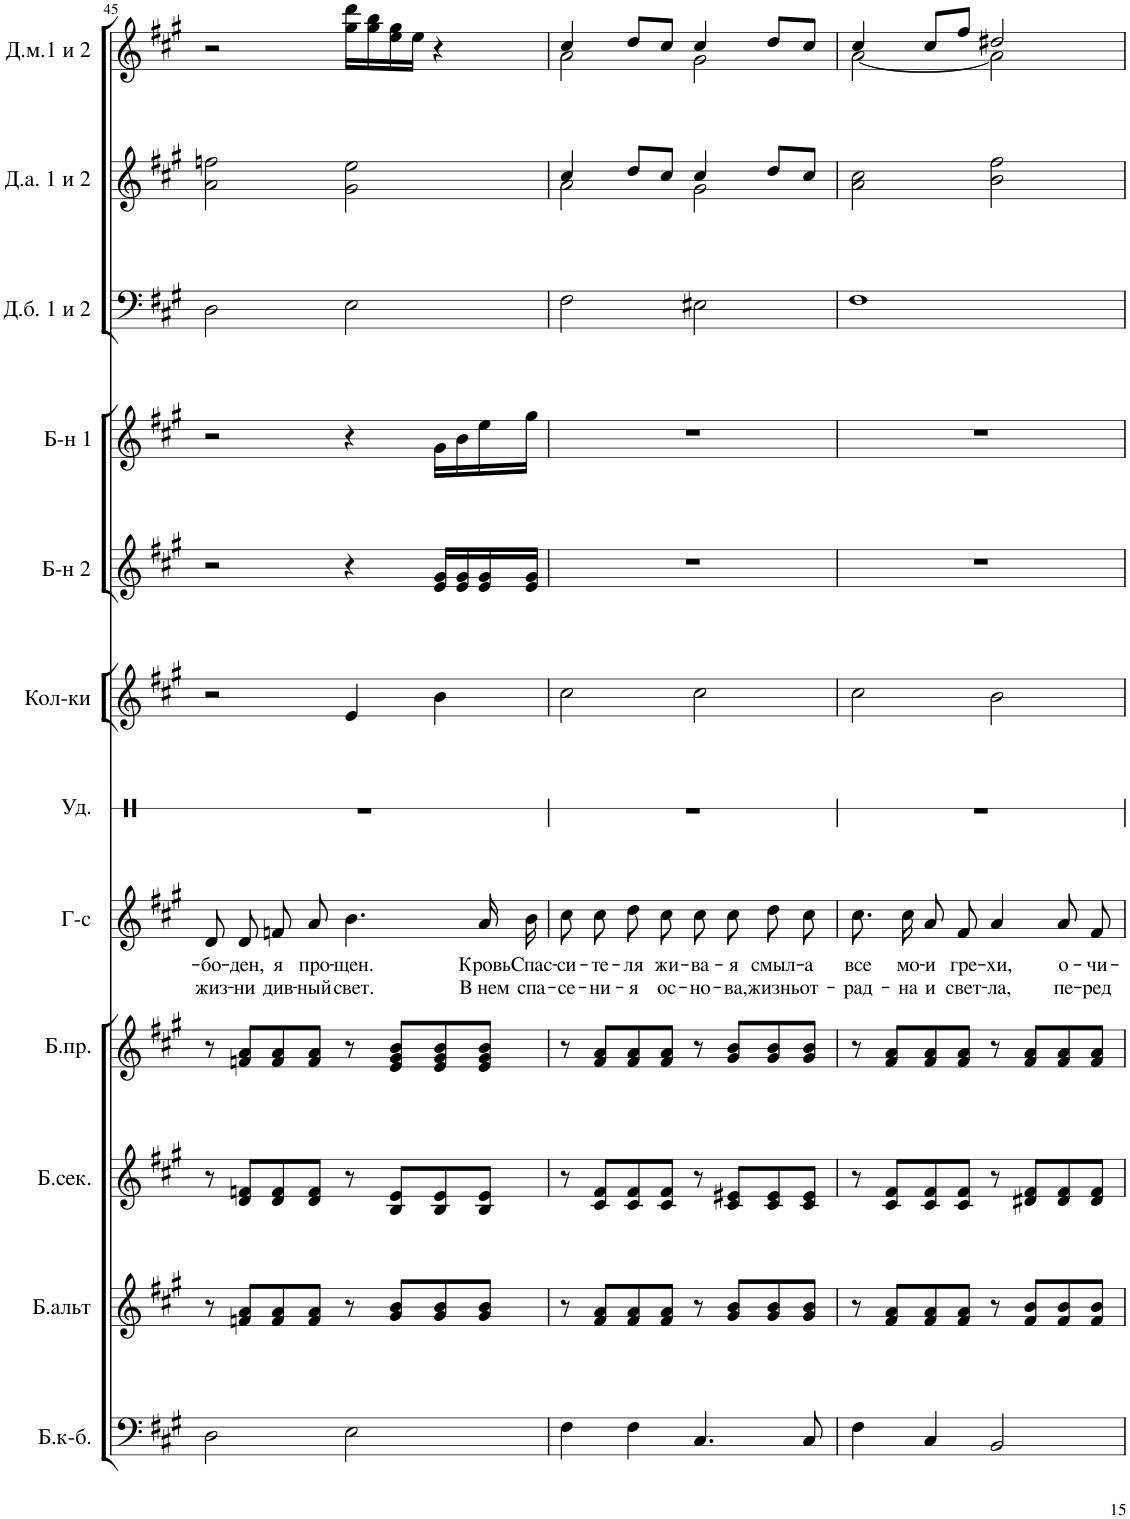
**kern	**kern	**kern	**kern	**kern	**text	**text	**kern	**kern	**kern	**kern	**kern	**kern	**kern
*part12	*part11	*part10	*part9	*part8	*part8	*part8	*part7	*part6	*part5	*part4	*part3	*part2	*part1
*staff12	*staff11	*staff10	*staff9	*staff8	*staff8	*staff8	*staff7	*staff6	*staff5	*staff4	*staff3	*staff2	*staff1
*I"Балалайка к-бас	*I"Балалайка альт	*I"Балалайка секунда	*I"Балалайка прима	*I"Голос	*	*	*I"Ударные	*I"Колокольчики	*I"Баян 2	*I"Баян 1	*I"Д.бас 1 и 2	*I"Д.альт 1 и 2	*I"Д.мал.1 и 2
!!LO:PB:g=z
*clefF4	*clefG2	*clefG2	*clefG2	*clefG2	*	*	*clefX	*clefG2	*clefG2	*clefG2	*clefF4	*clefG2	*clefG2
*k[f#c#g#]	*k[f#c#g#]	*k[f#c#g#]	*k[f#c#g#]	*k[f#c#g#]	*	*	*k[]	*k[f#c#g#]	*k[f#c#g#]	*k[f#c#g#]	*k[f#c#g#]	*k[f#c#g#]	*k[f#c#g#]
*M4/4	*M4/4	*M4/4	*M4/4	*M4/4	*	*	*M4/4	*M4/4	*M4/4	*M4/4	*M4/4	*M4/4	*M4/4
*met(c)	*met(c)	*met(c)	*met(c)	*met(c)	*	*	*met(c)	*met(c)	*met(c)	*met(c)	*met(c)	*met(c)	*met(c)
=45	=45	=45	=45	=45	=45	=45	=45	=45	=45	=45	=45	=45	=45
!	!	!	!	!	!LO:LY:b	!LO:LY:b	!	!	!	!	!	!	!
2D\	8r	8r	8r	8d/L	-бо-	жиз-	1r	2r	2r	2r	2D\	2a\ 2ffn\	2r
!	!	!	!	!	!LO:LY:b	!LO:LY:b	!	!	!	!	!	!	!
.	8fn/ 8a/L	8d/ 8fn/L	8fn/ 8a/L	8d/J	-ден,	-ни	.	.	.	.	.	.	.
!	!	!	!	!	!LO:LY:b	!LO:LY:b	!	!	!	!	!	!	!
.	8f/ 8a/	8d/ 8f/	8f/ 8a/	8fn/L	я	див-	.	.	.	.	.	.	.
!	!	!	!	!	!LO:LY:b	!LO:LY:b	!	!	!	!	!	!	!
.	8f/ 8a/J	8d/ 8f/J	8f/ 8a/J	8a/J	про-	-ный	.	.	.	.	.	.	.
!	!	!	!	!	!LO:LY:b	!LO:LY:b	!	!	!	!	!	!	!
2E\	8r	8r	8r	4.b\	-щен.	свет.	.	4e/	4r	4r	2E\	2g#\ 2ee\	16gg#\ 16ddd\LL
.	.	.	.	.	.	.	.	.	.	.	.	.	16gg#\ 16bb\
.	8g#/ 8b/L	8B/ 8e/L	8e/ 8g#/ 8b/L	.	.	.	.	.	.	.	.	.	16ee\ 16gg#\
.	.	.	.	.	.	.	.	.	.	.	.	.	16ee\JJ
.	8g#/ 8b/	8B/ 8e/	8e/ 8g#/ 8b/	.	.	.	.	4b\	16e/ 16g#/LL	16g#\LL	.	.	4r
.	.	.	.	.	.	.	.	.	16e/ 16g#/	16b\	.	.	.
!	!	!	!	!	!LO:LY:b	!LO:LY:b	!	!	!	!	!	!	!
.	8g#/ 8b/J	8B/ 8e/J	8e/ 8g#/ 8b/J	16a/LL	Кровь	В нем	.	.	16e/ 16g#/	16ee\	.	.	.
!	!	!	!	!	!LO:LY:b	!LO:LY:b	!	!	!	!	!	!	!
.	.	.	.	16b/JJ	Спас-	спа-	.	.	16e/ 16g#/JJ	16gg#\JJ	.	.	.
=46	=46	=46	=46	=46	=46	=46	=46	=46	=46	=46	=46	=46	=46
!	!	!	!	!	!LO:LY:b	!LO:LY:b	!	!	!	!	!	!	!
*	*	*	*	*	*	*	*	*	*	*	*	*^	*^
4F#\	8r	8r	8r	8cc#\L	-си-	-се-	1r	2cc#\	1r	1r	2F#\	4cc#/	2a\	4cc#/	2a\
!	!	!	!	!	!LO:LY:b	!LO:LY:b	!	!	!	!	!	!	!	!	!
.	8f#/ 8a/L	8c#/ 8f#/L	8f#/ 8a/L	8cc#\J	-те-	-ни-	.	.	.	.	.	.	.	.	.
!	!	!	!	!	!LO:LY:b	!LO:LY:b	!	!	!	!	!	!	!	!	!
4F#\	8f#/ 8a/	8c#/ 8f#/	8f#/ 8a/	8dd\L	-ля	-я	.	.	.	.	.	8dd/L	.	8dd/L	.
!	!	!	!	!	!LO:LY:b	!LO:LY:b	!	!	!	!	!	!	!	!	!
.	8f#/ 8a/J	8c#/ 8f#/J	8f#/ 8a/J	8cc#\J	жи-	ос-	.	.	.	.	.	8cc#/J	.	8cc#/J	.
!	!	!	!	!	!LO:LY:b	!LO:LY:b	!	!	!	!	!	!	!	!	!
4.C#/	8r	8r	8r	8cc#\L	-ва-	-но-	.	2cc#\	.	.	2E#X\	4cc#/	2g#\	4cc#/	2g#\
!	!	!	!	!	!LO:LY:b	!LO:LY:b	!	!	!	!	!	!	!	!	!
.	8g#/ 8b/L	8c#/ 8e#X/L	8g#/ 8b/L	8cc#\J	-я	-ва,	.	.	.	.	.	.	.	.	.
!	!	!	!	!	!LO:LY:b	!LO:LY:b	!	!	!	!	!	!	!	!	!
.	8g#/ 8b/	8c#/ 8e#/	8g#/ 8b/	8dd\L	смыл-	жизнь	.	.	.	.	.	8dd/L	.	8dd/L	.
!	!	!	!	!	!LO:LY:b	!LO:LY:b	!	!	!	!	!	!	!	!	!
8C#/	8g#/ 8b/J	8c#/ 8e#/J	8g#/ 8b/J	8cc#\J	-а	от-	.	.	.	.	.	8cc#/J	.	8cc#/J	.
*	*	*	*	*	*	*	*	*	*	*	*	*v	*v	*	*
=47	=47	=47	=47	=47	=47	=47	=47	=47	=47	=47	=47	=47	=47	=47
!	!	!	!	!	!LO:LY:b	!LO:LY:b	!	!	!	!	!	!	!	!
4F#\	8r	8r	8r	8.cc#\L	все	-рад-	1r	2cc#\	1r	1r	1F#	2a\ 2cc#\	4cc#/	[2a\
.	8f#/ 8a/L	8c#/ 8f#/L	8f#/ 8a/L	.	.	.	.	.	.	.	.	.	.	.
!	!	!	!	!	!LO:LY:b	!LO:LY:b	!	!	!	!	!	!	!	!
.	.	.	.	16cc#\Jk	мо-	-на	.	.	.	.	.	.	.	.
!	!	!	!	!	!LO:LY:b	!LO:LY:b	!	!	!	!	!	!	!	!
4C#/	8f#/ 8a/	8c#/ 8f#/	8f#/ 8a/	8a/L	-и	и	.	.	.	.	.	.	8cc#/L	.
!	!	!	!	!	!LO:LY:b	!LO:LY:b	!	!	!	!	!	!	!	!
.	8f#/ 8a/J	8c#/ 8f#/J	8f#/ 8a/J	8f#/J	гре-	свет-	.	.	.	.	.	.	8ff#/J	.
!	!	!	!	!	!LO:LY:b	!LO:LY:b	!	!	!	!	!	!	!	!
2BB/	8r	8r	8r	4a/	-хи,	-ла,	.	2b\	.	.	.	2b\ 2ff#\	2dd#X/	2a\]
.	8f#/ 8b/L	8d#X/ 8f#/L	8f#/ 8a/L	.	.	.	.	.	.	.	.	.	.	.
!	!	!	!	!	!LO:LY:b	!LO:LY:b	!	!	!	!	!	!	!	!
.	8f#/ 8b/	8d#/ 8f#/	8f#/ 8a/	8a/L	о-	пе-	.	.	.	.	.	.	.	.
!	!	!	!	!	!LO:LY:b	!LO:LY:b	!	!	!	!	!	!	!	!
.	8f#/ 8b/J	8d#/ 8f#/J	8f#/ 8a/J	8f#/J	-чи-	-ред	.	.	.	.	.	.	.	.
*	*	*	*	*	*	*	*	*	*	*	*	*	*v	*v
=	=	=	=	=	=	=	=	=	=	=	=	=	=
*-	*-	*-	*-	*-	*-	*-	*-	*-	*-	*-	*-	*-	*-
